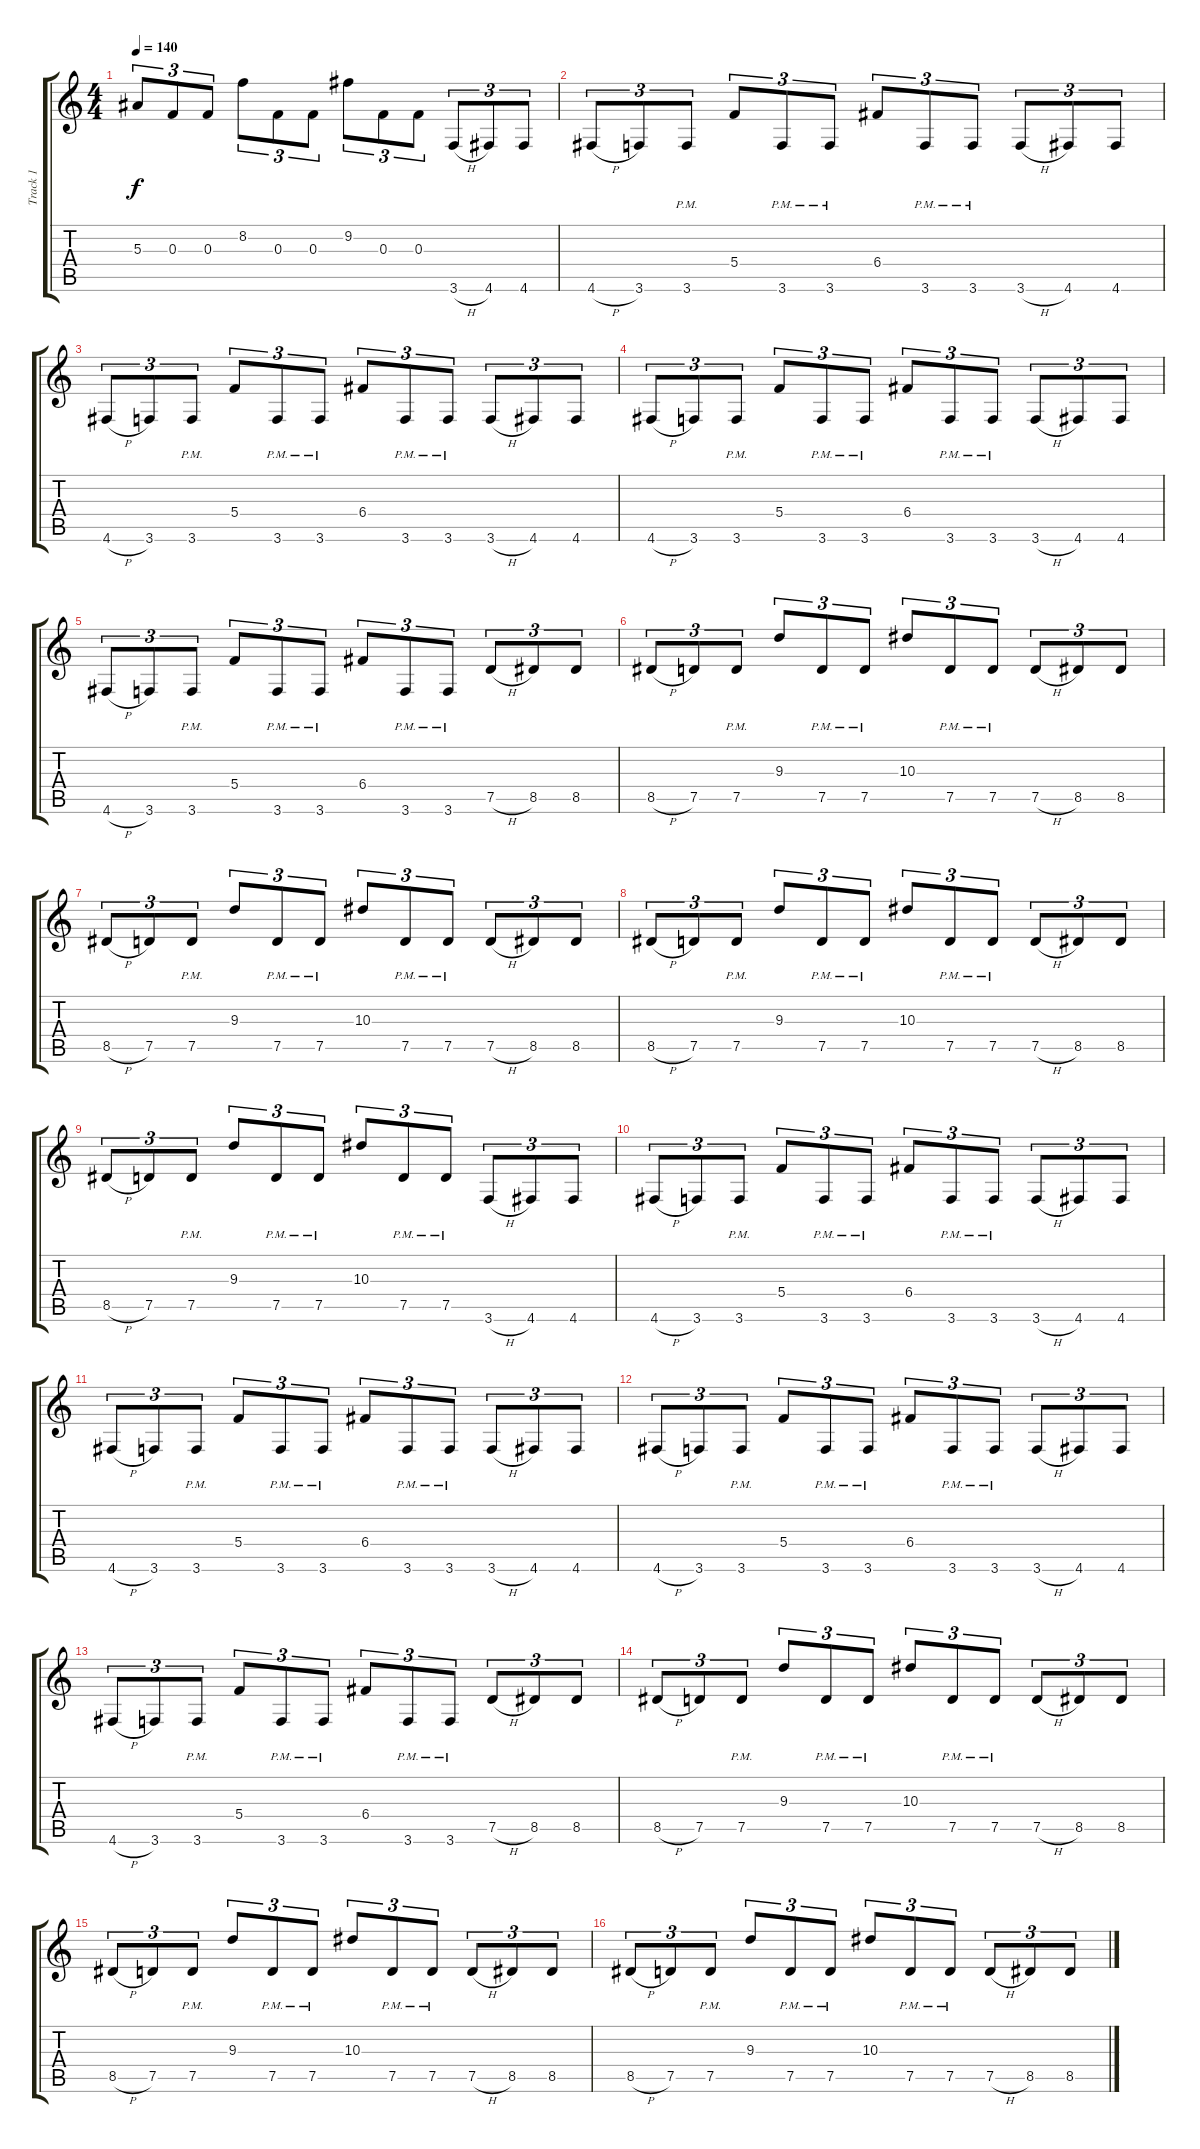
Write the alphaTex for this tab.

\track ("Track 1" "Track 1") {instrument electricguitarclean}
\staff {score tabs}
\tuning (D4 A3 F3 C3 G2 D2) {hide}
\ts (4 4)
\tempo 140
\clef g2
\ks c
5.3.8{tu (3 2) dy f} 0.3.8{tu (3 2)} 0.3.8{tu (3 2)} 8.2.8{tu (3 2)} 0.3.8{tu (3 2)} 0.3.8{tu (3 2)} 9.2.8{tu (3 2)} 0.3.8{tu (3 2)} 0.3.8{tu (3 2)} 3.6{h}.8{tu (3 2)} 4.6.8{tu (3 2)} 4.6.8{tu (3 2)} |
4.6{h}.8{tu (3 2)} 3.6.8{tu (3 2)} 3.6{pm}.8{tu (3 2)} 5.4.8{tu (3 2)} 3.6{pm}.8{tu (3 2)} 3.6{pm}.8{tu (3 2)} 6.4.8{tu (3 2)} 3.6{pm}.8{tu (3 2)} 3.6{pm}.8{tu (3 2)} 3.6{h}.8{tu (3 2)} 4.6.8{tu (3 2)} 4.6.8{tu (3 2)} |
4.6{h}.8{tu (3 2)} 3.6.8{tu (3 2)} 3.6{pm}.8{tu (3 2)} 5.4.8{tu (3 2)} 3.6{pm}.8{tu (3 2)} 3.6{pm}.8{tu (3 2)} 6.4.8{tu (3 2)} 3.6{pm}.8{tu (3 2)} 3.6{pm}.8{tu (3 2)} 3.6{h}.8{tu (3 2)} 4.6.8{tu (3 2)} 4.6.8{tu (3 2)} |
4.6{h}.8{tu (3 2)} 3.6.8{tu (3 2)} 3.6{pm}.8{tu (3 2)} 5.4.8{tu (3 2)} 3.6{pm}.8{tu (3 2)} 3.6{pm}.8{tu (3 2)} 6.4.8{tu (3 2)} 3.6{pm}.8{tu (3 2)} 3.6{pm}.8{tu (3 2)} 3.6{h}.8{tu (3 2)} 4.6.8{tu (3 2)} 4.6.8{tu (3 2)} |
4.6{h}.8{tu (3 2)} 3.6.8{tu (3 2)} 3.6{pm}.8{tu (3 2)} 5.4.8{tu (3 2)} 3.6{pm}.8{tu (3 2)} 3.6{pm}.8{tu (3 2)} 6.4.8{tu (3 2)} 3.6{pm}.8{tu (3 2)} 3.6{pm}.8{tu (3 2)} 7.5{h}.8{tu (3 2)} 8.5.8{tu (3 2)} 8.5.8{tu (3 2)} |
8.5{h}.8{tu (3 2)} 7.5.8{tu (3 2)} 7.5{pm}.8{tu (3 2)} 9.3.8{tu (3 2)} 7.5{pm}.8{tu (3 2)} 7.5{pm}.8{tu (3 2)} 10.3.8{tu (3 2)} 7.5{pm}.8{tu (3 2)} 7.5{pm}.8{tu (3 2)} 7.5{h}.8{tu (3 2)} 8.5.8{tu (3 2)} 8.5.8{tu (3 2)} |
8.5{h}.8{tu (3 2)} 7.5.8{tu (3 2)} 7.5{pm}.8{tu (3 2)} 9.3.8{tu (3 2)} 7.5{pm}.8{tu (3 2)} 7.5{pm}.8{tu (3 2)} 10.3.8{tu (3 2)} 7.5{pm}.8{tu (3 2)} 7.5{pm}.8{tu (3 2)} 7.5{h}.8{tu (3 2)} 8.5.8{tu (3 2)} 8.5.8{tu (3 2)} |
8.5{h}.8{tu (3 2)} 7.5.8{tu (3 2)} 7.5{pm}.8{tu (3 2)} 9.3.8{tu (3 2)} 7.5{pm}.8{tu (3 2)} 7.5{pm}.8{tu (3 2)} 10.3.8{tu (3 2)} 7.5{pm}.8{tu (3 2)} 7.5{pm}.8{tu (3 2)} 7.5{h}.8{tu (3 2)} 8.5.8{tu (3 2)} 8.5.8{tu (3 2)} |
8.5{h}.8{tu (3 2)} 7.5.8{tu (3 2)} 7.5{pm}.8{tu (3 2)} 9.3.8{tu (3 2)} 7.5{pm}.8{tu (3 2)} 7.5{pm}.8{tu (3 2)} 10.3.8{tu (3 2)} 7.5{pm}.8{tu (3 2)} 7.5{pm}.8{tu (3 2)} 3.6{h}.8{tu (3 2)} 4.6.8{tu (3 2)} 4.6.8{tu (3 2)} |
4.6{h}.8{tu (3 2)} 3.6.8{tu (3 2)} 3.6{pm}.8{tu (3 2)} 5.4.8{tu (3 2)} 3.6{pm}.8{tu (3 2)} 3.6{pm}.8{tu (3 2)} 6.4.8{tu (3 2)} 3.6{pm}.8{tu (3 2)} 3.6{pm}.8{tu (3 2)} 3.6{h}.8{tu (3 2)} 4.6.8{tu (3 2)} 4.6.8{tu (3 2)} |
4.6{h}.8{tu (3 2)} 3.6.8{tu (3 2)} 3.6{pm}.8{tu (3 2)} 5.4.8{tu (3 2)} 3.6{pm}.8{tu (3 2)} 3.6{pm}.8{tu (3 2)} 6.4.8{tu (3 2)} 3.6{pm}.8{tu (3 2)} 3.6{pm}.8{tu (3 2)} 3.6{h}.8{tu (3 2)} 4.6.8{tu (3 2)} 4.6.8{tu (3 2)} |
4.6{h}.8{tu (3 2)} 3.6.8{tu (3 2)} 3.6{pm}.8{tu (3 2)} 5.4.8{tu (3 2)} 3.6{pm}.8{tu (3 2)} 3.6{pm}.8{tu (3 2)} 6.4.8{tu (3 2)} 3.6{pm}.8{tu (3 2)} 3.6{pm}.8{tu (3 2)} 3.6{h}.8{tu (3 2)} 4.6.8{tu (3 2)} 4.6.8{tu (3 2)} |
4.6{h}.8{tu (3 2)} 3.6.8{tu (3 2)} 3.6{pm}.8{tu (3 2)} 5.4.8{tu (3 2)} 3.6{pm}.8{tu (3 2)} 3.6{pm}.8{tu (3 2)} 6.4.8{tu (3 2)} 3.6{pm}.8{tu (3 2)} 3.6{pm}.8{tu (3 2)} 7.5{h}.8{tu (3 2)} 8.5.8{tu (3 2)} 8.5.8{tu (3 2)} |
8.5{h}.8{tu (3 2)} 7.5.8{tu (3 2)} 7.5{pm}.8{tu (3 2)} 9.3.8{tu (3 2)} 7.5{pm}.8{tu (3 2)} 7.5{pm}.8{tu (3 2)} 10.3.8{tu (3 2)} 7.5{pm}.8{tu (3 2)} 7.5{pm}.8{tu (3 2)} 7.5{h}.8{tu (3 2)} 8.5.8{tu (3 2)} 8.5.8{tu (3 2)} |
8.5{h}.8{tu (3 2)} 7.5.8{tu (3 2)} 7.5{pm}.8{tu (3 2)} 9.3.8{tu (3 2)} 7.5{pm}.8{tu (3 2)} 7.5{pm}.8{tu (3 2)} 10.3.8{tu (3 2)} 7.5{pm}.8{tu (3 2)} 7.5{pm}.8{tu (3 2)} 7.5{h}.8{tu (3 2)} 8.5.8{tu (3 2)} 8.5.8{tu (3 2)} |
8.5{h}.8{tu (3 2)} 7.5.8{tu (3 2)} 7.5{pm}.8{tu (3 2)} 9.3.8{tu (3 2)} 7.5{pm}.8{tu (3 2)} 7.5{pm}.8{tu (3 2)} 10.3.8{tu (3 2)} 7.5{pm}.8{tu (3 2)} 7.5{pm}.8{tu (3 2)} 7.5{h}.8{tu (3 2)} 8.5.8{tu (3 2)} 8.5.8{tu (3 2)}
